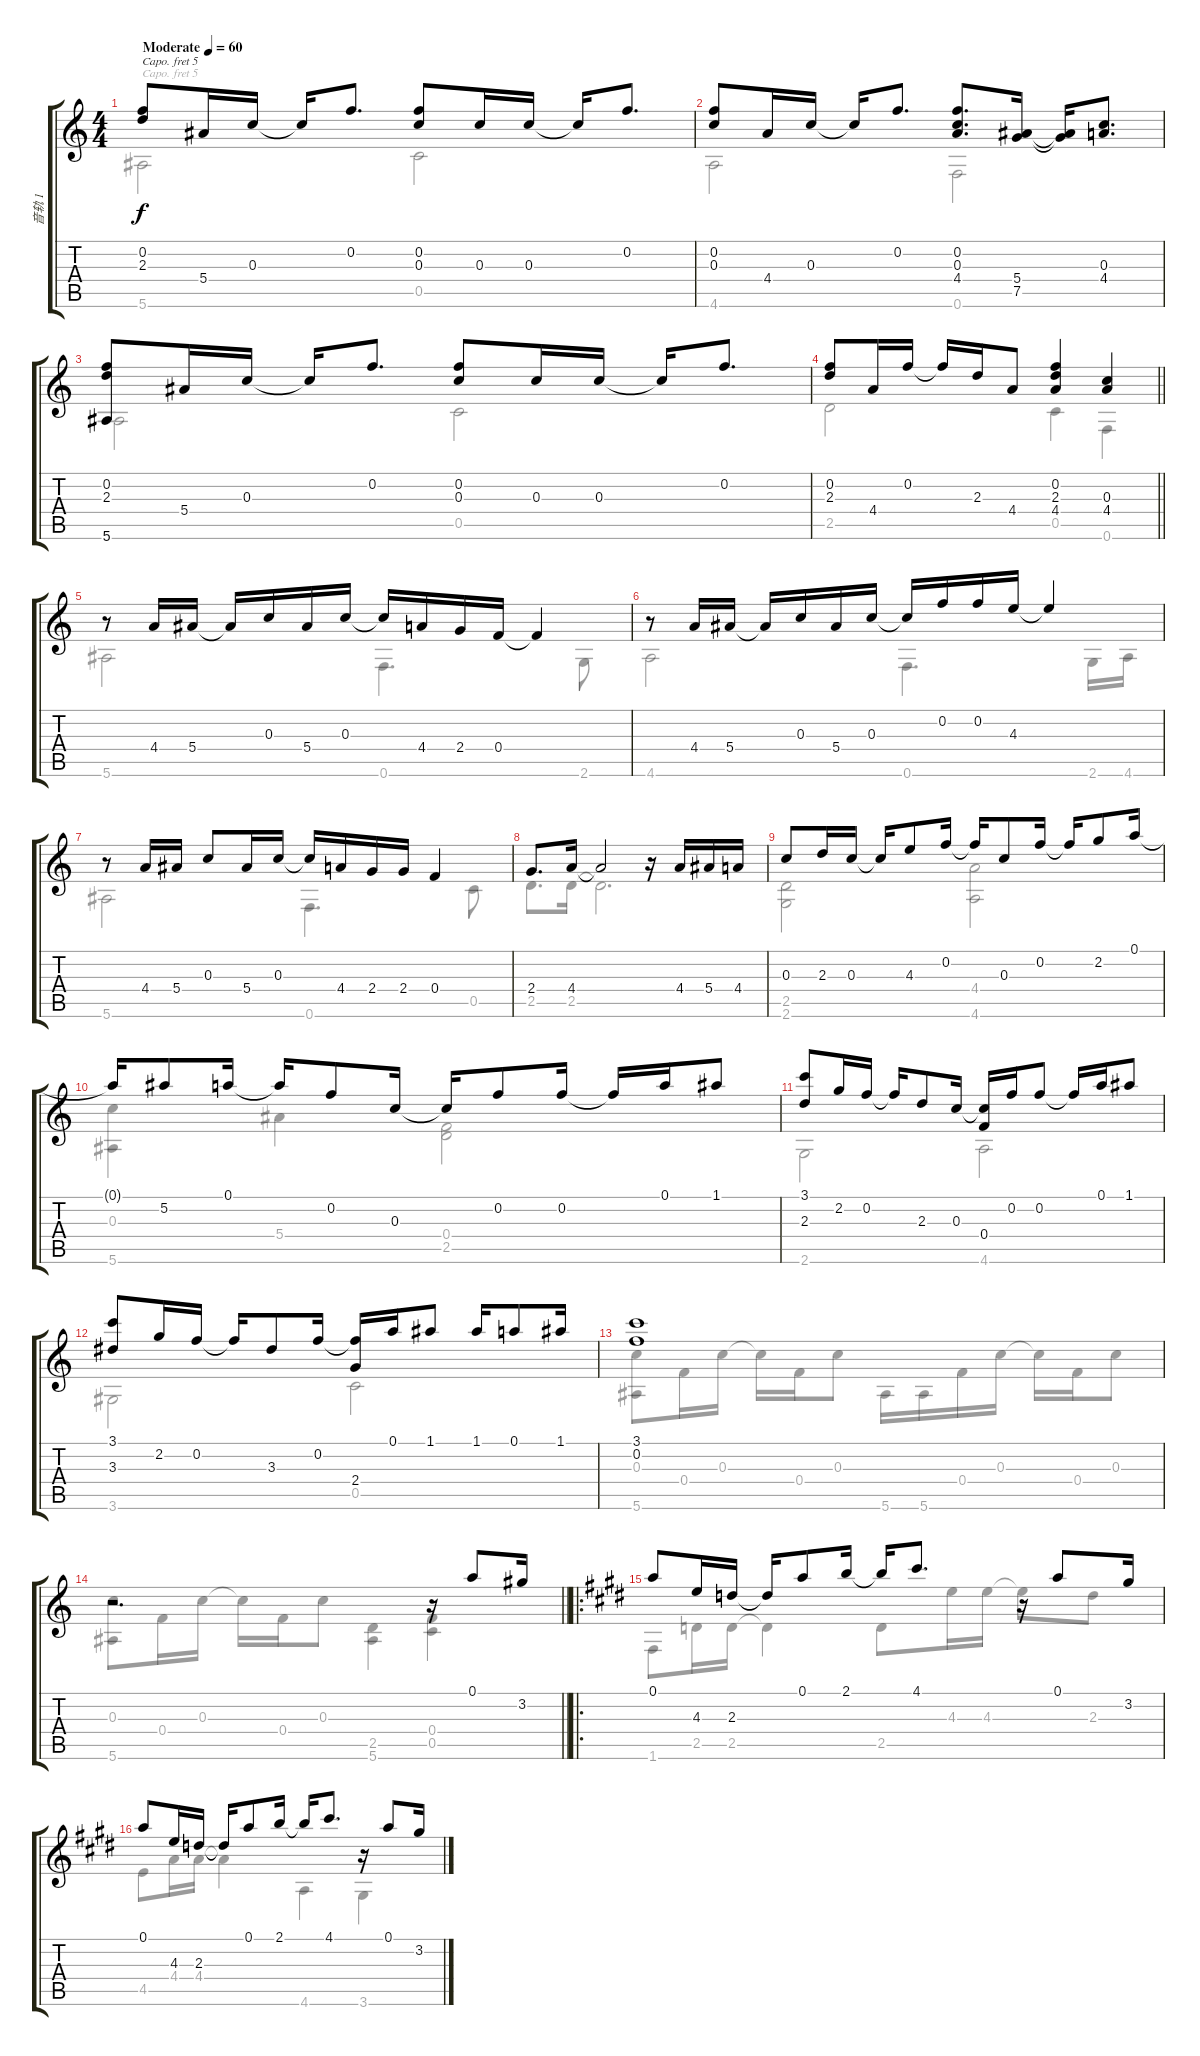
\track ("音轨 1" "音轨 1") {instrument acousticguitarsteel}
\staff {score tabs}
\capo 5
\tuning (E4 C4 G3 C3 G2 C2) {hide}
\voice
\ts (4 4)
\tempo (60 "Moderate")
\clef g2
\ks c
(0.2 2.3).8{dy f instrument acousticguitarsteel} 5.4.16 0.3.16 0.3{t}.16 0.2.8{d} (0.2 0.3).8 0.3.16 0.3.16 0.3{t}.16 0.2.8{d} |
(0.2 0.3).8 4.4.16 0.3.16 0.3{t}.16 0.2.8{d} (0.2 0.3 4.4).8{d} (5.4 7.5).16 (5.4{t} 7.5{t}).16 (0.3 4.4).8{d} |
(0.2 2.3 5.6).8 5.4.16 0.3.16 0.3{t}.16 0.2.8{d} (0.2 0.3).8 0.3.16 0.3.16 0.3{t}.16 0.2.8{d} |
\barLineRight lightlight
(0.2 2.3).8 4.4.16 0.2.16 0.2{t}.16 2.3.16 4.4.8 (0.2 2.3 4.4).4 (0.3 4.4).4 |
r.8 4.4.16 5.4.16 5.4{t}.16 0.3.16 5.4.16 0.3.16 0.3{t}.16 4.4.16 2.4.16 0.4.16 0.4{t}.4 |
r.8 4.4.16 5.4.16 5.4{t}.16 0.3.16 5.4.16 0.3.16 0.3{t}.16 0.2.16 0.2.16 4.3.16 4.3{t}.4 |
r.8 4.4.16 5.4.16 0.3.8 5.4.16 0.3.16 0.3{t}.16 4.4.16 2.4.16 2.4.16 0.4.4 |
2.4.8{d} 4.4.16 4.4{t}.2 r.16 4.4.16 5.4.16 4.4.16 |
0.3.8 2.3.16 0.3.16 0.3{t}.16 4.3.8 0.2.16 0.2{t}.16 0.3.8 0.2.16 0.2{t}.16 2.2.8 0.1.16 |
0.1{t}.16 5.2.8 0.1.16 0.1{t}.16 0.2.8 0.3.16 0.3{t}.16 0.2.8 0.2.16 0.2{t}.16 0.1.16 1.1.8 |
(3.1 2.3).8 2.2.16 0.2.16 0.2{t}.16 2.3.8 0.3.16 (0.3{t} 0.4).16 0.2.16 0.2.8 0.2{t}.16 0.1.16 1.1.8 |
(3.1 3.3).8 2.2.16 0.2.16 0.2{t}.16 3.3.8 0.2.16 (0.2{t} 2.4).16 0.1.16 1.1.8 1.1.16 0.1.8 1.1.16 |
(3.1 0.2).1 |
\barLineRight lightlight
r.2{d} r.16 0.1.8 3.2.16 |
\ro
\ks e
0.1.8 4.3.16 2.3.16 2.3{t}.16 0.1.8 2.1.16 2.1{t}.16 4.1.8{d} r.16 0.1.8 3.2.16 |
0.1.8 4.3.16 2.3.16 2.3{t}.16 0.1.8 2.1.16 2.1{t}.16 4.1.8{d} r.16 0.1.8 3.2.16
\voice
\clef g2
\ottava regular
\simile none
\ks c
5.6.2{dy f} 0.5.2 |
4.6.2 0.6.2 |
5.6.2 0.5.2 |
\barLineRight lightlight
2.5.2 0.5.4 0.6.4 |
5.6.2 0.6.4{d} 2.6.8 |
4.6.2 0.6.4{d} 2.6.16 4.6.16 |
5.6.2 0.6.4{d} 0.5.8 |
2.5.8{d} 2.5.16 2.5{t}.2{d} |
(2.5 2.6).2 (4.4 4.6).2 |
(0.3 5.6).4 5.4.4 (0.4 2.5).2 |
2.6.2 4.6.2 |
3.6.2 0.5.2 |
(0.3 5.6).8 0.4.16 0.3.16 0.3{t}.16 0.4.16 0.3.8 5.6.16 5.6.16 0.4.16 0.3.16 0.3{t}.16 0.4.16 0.3.8 |
\barLineRight lightlight
(0.3 5.6).8 0.4.16 0.3.16 0.3{t}.16 0.4.16 0.3.8 (2.5 5.6).4 (0.4 0.5).4 |
\ks e
1.6.8 2.5.16 2.5.16 2.5{t}.4 2.5.8 4.3.16 4.3.16 4.3{t}.8 2.3.8 |
4.5.8 4.4.16 4.4.16 4.4{t}.4 4.6.4 3.6.4
